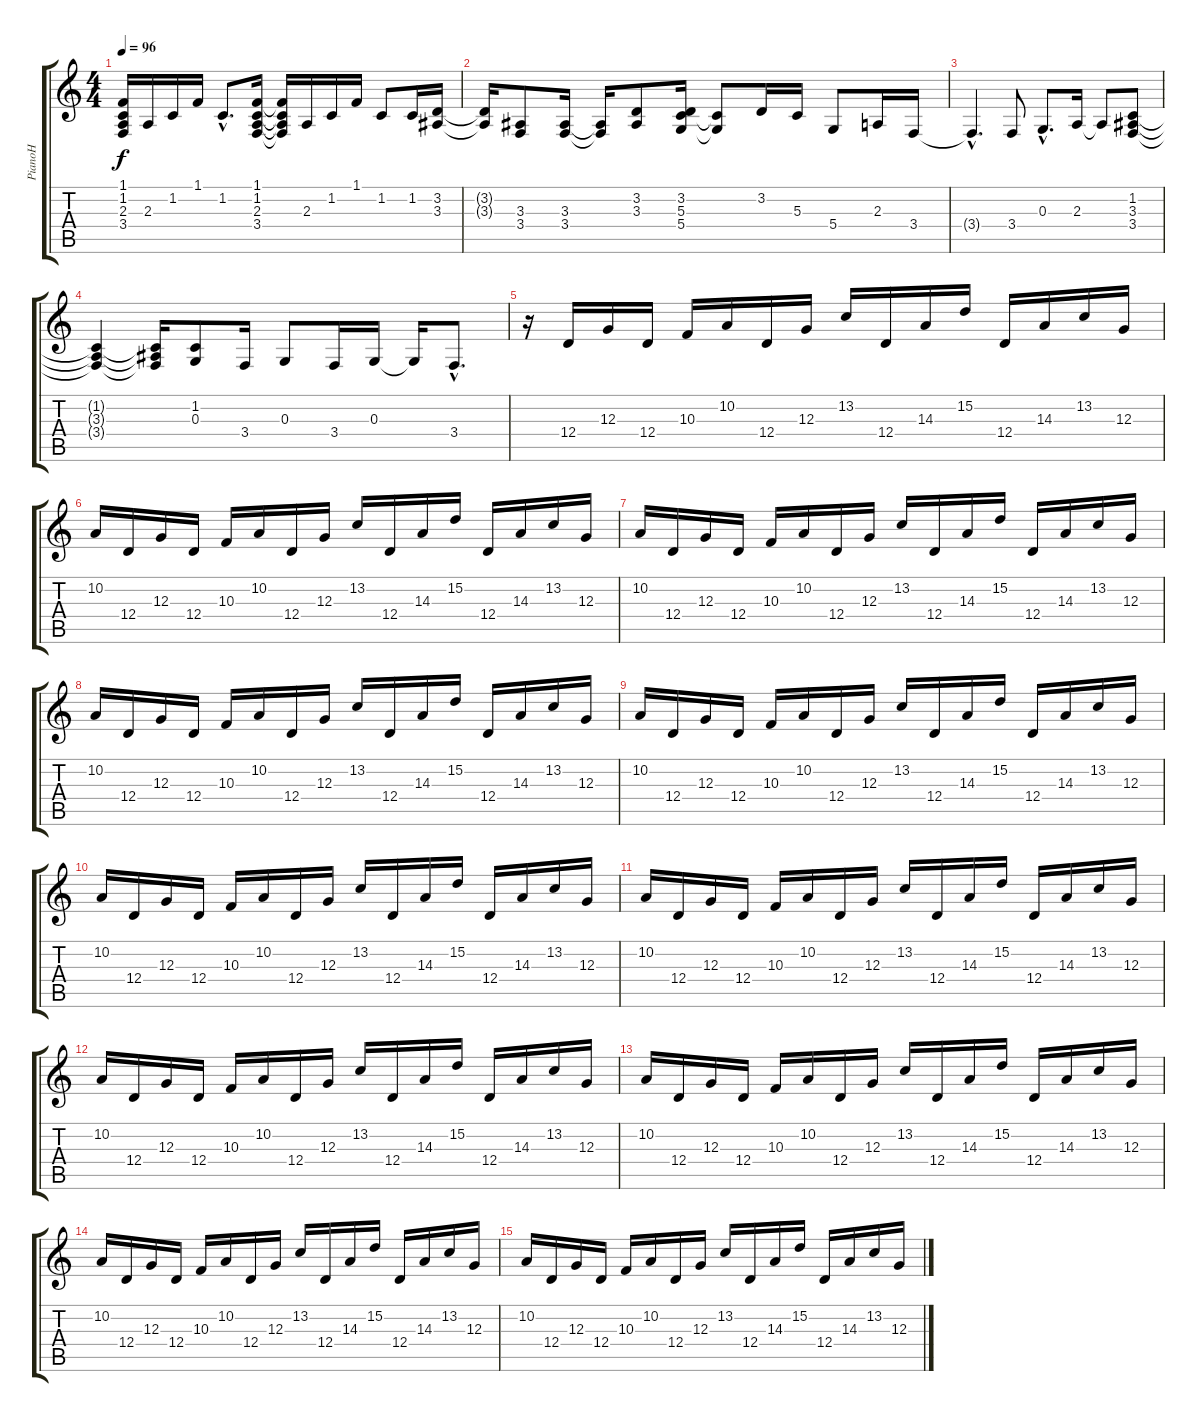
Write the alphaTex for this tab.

\track ("PianoH" "PianoH") {instrument acousticgrandpiano}
\staff {score tabs}
\tuning (E4 B3 G3 D3 A2 E2) {hide}
\ts (4 4)
\tempo 96
\clef g2
\ks c
(1.1 1.2 2.3 3.4).16{dy f} 2.3.16 1.2.16 1.1.16 1.2{hac}.8{d} (1.1 1.2 2.3 3.4).16 (1.1{t} 1.2{t} 2.3{t} 3.4{t}).16 2.3.16 1.2.16 1.1.16 1.2.8 1.2.16 (3.2 3.3).16 |
(3.2{t} 3.3{t}).16 (3.3 3.4).8 (3.3 3.4).16 (3.3{t} 3.4{t}).16 (3.2 3.3).8 (3.2 5.3 5.4).16 (5.3{t} 5.4{t}).8 3.2.16 5.3.16 5.4.8 2.3.16 3.4.16 |
3.4{hac t}.4{d} 3.4.8 0.3{hac}.8{d} 2.3.16 2.3{t}.8 (1.2 3.3 3.4).8 |
(1.2{t} 3.3{t} 3.4{t}).4 (1.2{t} 3.3{t} 3.4{t}).16 (1.2 0.3).8 3.4.16 0.3.8 3.4.16 0.3.16 0.3{t}.16 3.4{hac}.8{d} |
r.16 12.4.16 12.3.16 12.4.16 10.3.16 10.2.16 12.4.16 12.3.16 13.2.16 12.4.16 14.3.16 15.2.16 12.4.16 14.3.16 13.2.16 12.3.16 |
10.2.16 12.4.16 12.3.16 12.4.16 10.3.16 10.2.16 12.4.16 12.3.16 13.2.16 12.4.16 14.3.16 15.2.16 12.4.16 14.3.16 13.2.16 12.3.16 |
10.2.16 12.4.16 12.3.16 12.4.16 10.3.16 10.2.16 12.4.16 12.3.16 13.2.16 12.4.16 14.3.16 15.2.16 12.4.16 14.3.16 13.2.16 12.3.16 |
10.2.16 12.4.16 12.3.16 12.4.16 10.3.16 10.2.16 12.4.16 12.3.16 13.2.16 12.4.16 14.3.16 15.2.16 12.4.16 14.3.16 13.2.16 12.3.16 |
10.2.16 12.4.16 12.3.16 12.4.16 10.3.16 10.2.16 12.4.16 12.3.16 13.2.16 12.4.16 14.3.16 15.2.16 12.4.16 14.3.16 13.2.16 12.3.16 |
10.2.16 12.4.16 12.3.16 12.4.16 10.3.16 10.2.16 12.4.16 12.3.16 13.2.16 12.4.16 14.3.16 15.2.16 12.4.16 14.3.16 13.2.16 12.3.16 |
10.2.16 12.4.16 12.3.16 12.4.16 10.3.16 10.2.16 12.4.16 12.3.16 13.2.16 12.4.16 14.3.16 15.2.16 12.4.16 14.3.16 13.2.16 12.3.16 |
10.2.16 12.4.16 12.3.16 12.4.16 10.3.16 10.2.16 12.4.16 12.3.16 13.2.16 12.4.16 14.3.16 15.2.16 12.4.16 14.3.16 13.2.16 12.3.16 |
10.2.16 12.4.16 12.3.16 12.4.16 10.3.16 10.2.16 12.4.16 12.3.16 13.2.16 12.4.16 14.3.16 15.2.16 12.4.16 14.3.16 13.2.16 12.3.16 |
10.2.16 12.4.16 12.3.16 12.4.16 10.3.16 10.2.16 12.4.16 12.3.16 13.2.16 12.4.16 14.3.16 15.2.16 12.4.16 14.3.16 13.2.16 12.3.16 |
10.2.16 12.4.16 12.3.16 12.4.16 10.3.16 10.2.16 12.4.16 12.3.16 13.2.16 12.4.16 14.3.16 15.2.16 12.4.16 14.3.16 13.2.16 12.3.16
